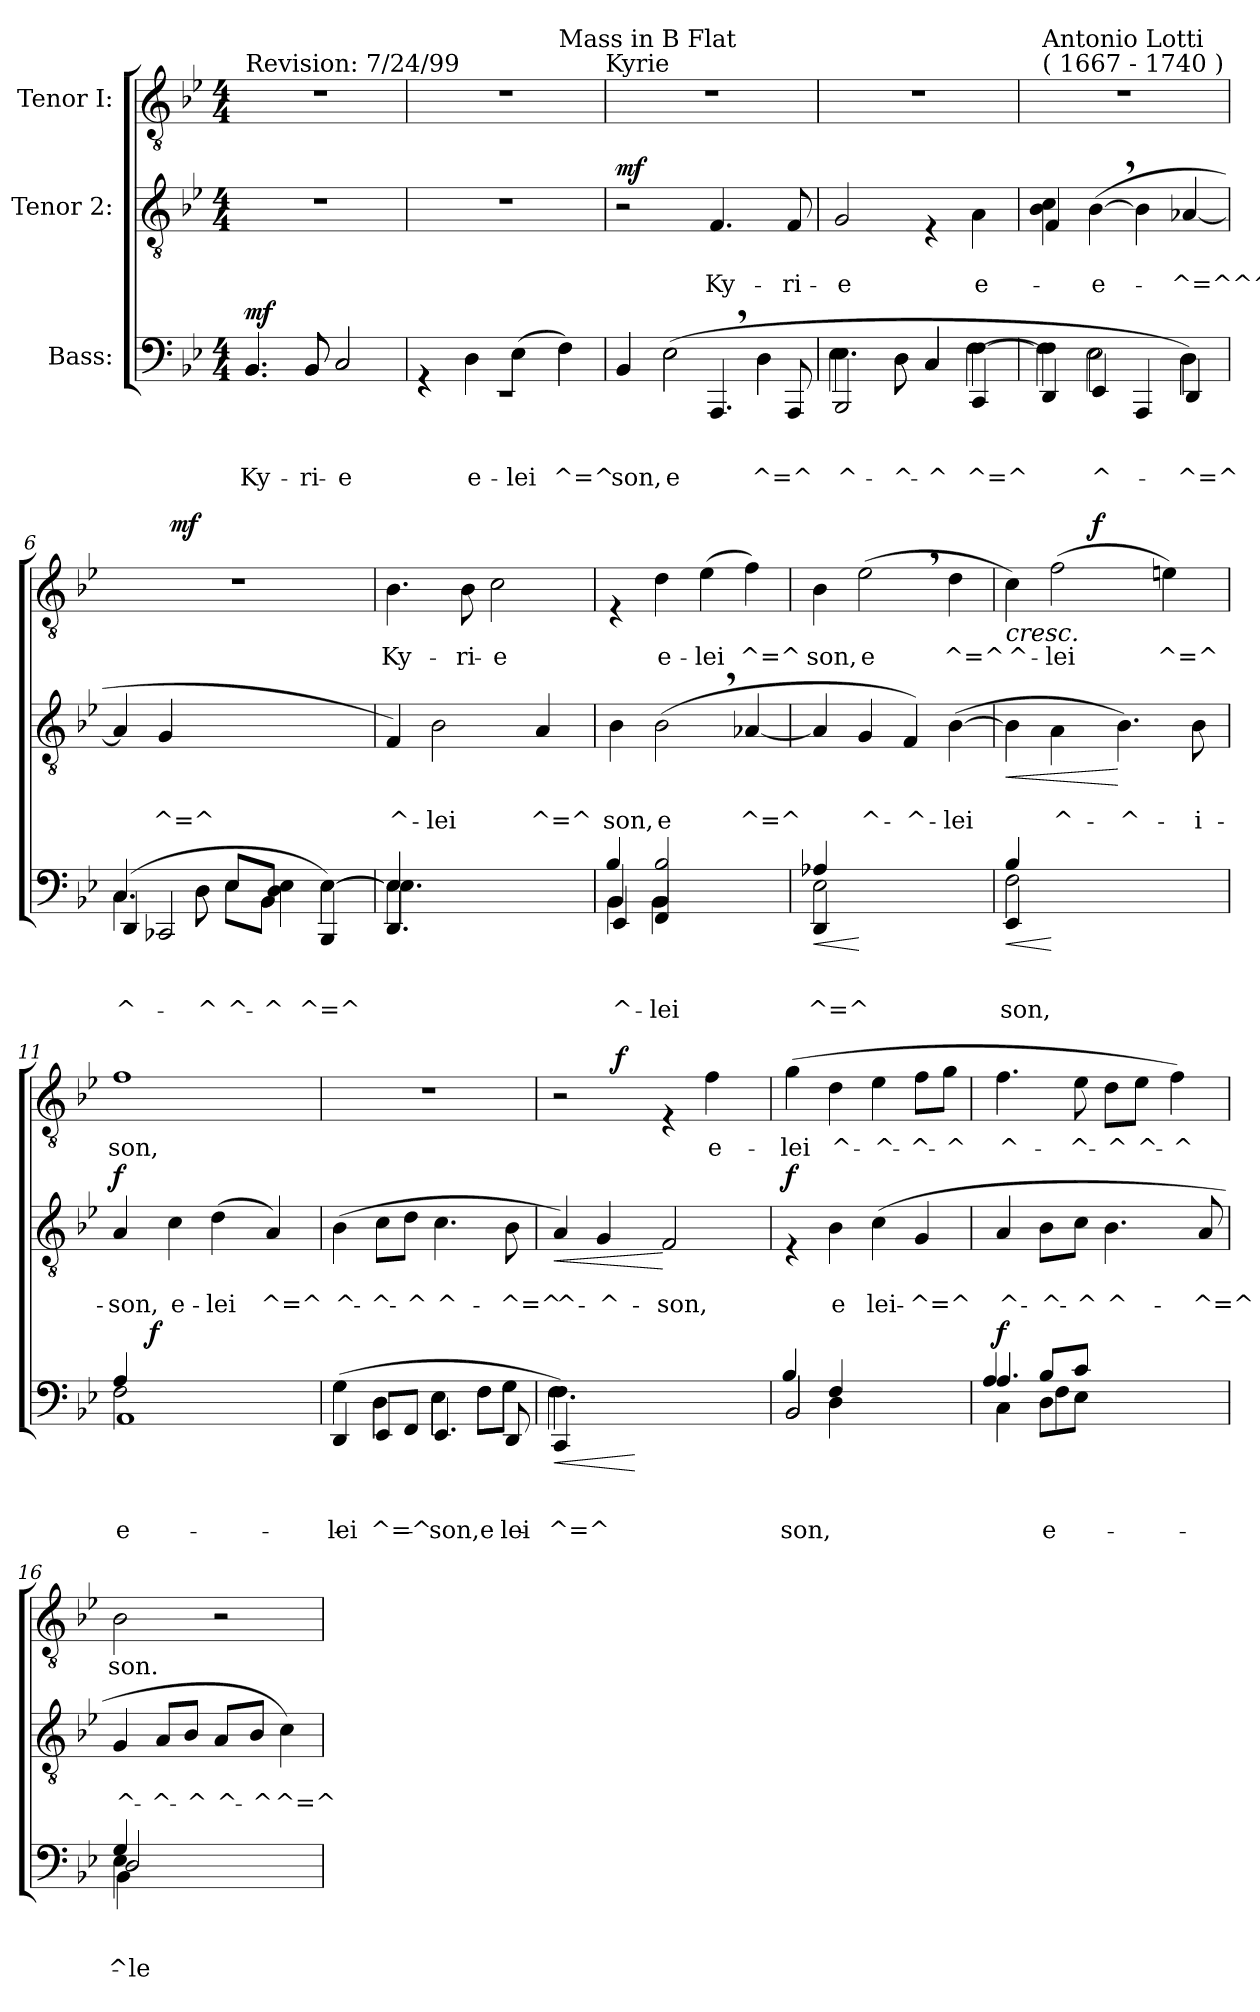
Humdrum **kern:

**kern	**text	**text	**text	**dynam	**kern	**text	**text	**dynam	**kern	**text	**dynam
*part3	*part3	*part3	*part3	*part3	*part2	*part2	*part2	*part2	*part1	*part1	*part1
*staff3	*staff3	*staff3	*staff3	*staff3	*staff2	*staff2	*staff2	*staff2	*staff1	*staff1	*staff1
*I"Bass:	*	*	*	*	*I"Tenor 2:	*	*	*	*I"Tenor I:	*	*
*clefF4	*	*	*	*	*clefGv2	*	*	*	*clefGv2	*	*
*k[b-e-]	*	*	*	*	*k[b-e-]	*	*	*	*k[b-e-]	*	*
*B-:	*	*	*	*	*B-:	*	*	*	*B-:	*	*
*M4/4	*	*	*	*	*M4/4	*	*	*	*M4/4	*	*
=1	=1	=1	=1	=1	=1	=1	=1	=1	=1	=1	=1
!	!	!	!	!	!	!	!	!	!LO:TX:a:t=Revision&colon;  7/24/99	!	!
!	!	!	!LO:LY:b	!LO:DY:a	!	!	!	!	!	!	!
*^	*	*	*	*	*	*	*	*	*	*	*
4.BB-/	4.BB-/	.	.	Ky-	mf	1r	.	.	.	1r	.	.
!	!	!	!	!LO:LY:b	!	!	!	!	!	!	!	!
8BB-/	8BB-/	.	.	-ri-	.	.	.	.	.	.	.	.
!	!	!	!	!LO:LY:b	!	!	!	!	!	!	!	!
2C/	2C/	.	.	-e	.	.	.	.	.	.	.	.
=2	=2	=2	=2	=2	=2	=2	=2	=2	=2	=2	=2	=2
*	*^	*	*	*	*	*	*	*	*	*^	*	*
4rGG	1rEE	4rGG	.	.	.	.	1r	.	.	.	1r	2.ryy	.	.
!	!	!	!	!	!LO:LY:b	!	!	!	!	!	!	!	!	!
4D\	.	4D\	.	.	e-	.	.	.	.	.	.	.	.	.
!	!	!	!	!	!LO:LY:b	!	!	!	!	!	!	!	!	!
(>4E-\	.	4E-\	.	.	-lei	.	.	.	.	.	.	.	.	.
!	!	!	!	!	!	!	!	!	!	!	!	!LO:TX:a:t=Mass in B Flat	!	!
!	!	!	!	!	!LO:LY:b	!	!	!	!	!	!	!	!	!
4F\)	.	4F\	.	.	^=^	.	.	.	.	.	.	4ryy	.	.
!	!	!	!	!	!	!	!	!	!	!	!LO:TX:a:t=Kyrie	!	!	!
=3	=3	=3	=3	=3	=3	=3	=3	=3	=3	=3	=3	=3	=3	=3
!	!	!	!	!	!LO:LY:b	!	!	!	!	!LO:DY:a	!	!	!	!
*	*	*	*	*	*	*	*	*	*	*	*v	*v	*	*
4BB-/	4BB-/	2ryy	.	.	son,	.	2r	.	.	mf	1r	.	.
!	!	!	!	!	!LO:LY:b	!	!	!	!	!	!	!	!
(>2E-,<\	2E-\	.	.	.	e	.	.	.	.	.	.	.	.
!	!	!	!	!	!	!	!	!	!LO:LY:b	!	!	!	!
.	.	4.AAA/	.	.	.	.	4.F/	.	Ky-	.	.	.	.
!	!	!	!	!	!LO:LY:b	!	!	!	!	!	!	!	!
4D\	4D\	.	.	.	^=^	.	.	.	.	.	.	.	.
!	!	!	!	!	!	!	!	!	!LO:LY:b	!	!	!	!
.	.	8AAA/	.	.	.	.	8F/	.	-ri-	.	.	.	.
=4	=4	=4	=4	=4	=4	=4	=4	=4	=4	=4	=4	=4	=4
!	!	!	!	!	!LO:LY:b	!	!	!	!LO:LY:b	!	!	!	!
4.E-\	2BBB-/	4.E-\	.	.	^-	.	2G/	.	-e	.	1r	.	.
!	!	!	!	!	!LO:LY:b	!	!	!	!	!	!	!	!
8D\	.	8D\	.	.	-^-	.	.	.	.	.	.	.	.
!	!	!	!	!	!LO:LY:b	!	!	!	!	!	!	!	!
4C/	4ryy	4C/	.	.	-^	.	4rE	.	.	.	.	.	.
!	!	!	!	!	!LO:LY:b	!	!	!	!LO:LY:b	!	!	!	!
[>4F\	4CC/	[>4F\	.	.	^=^	.	4A\	.	e-	.	.	.	.
=5	=5	=5	=5	=5	=5	=5	=5	=5	=5	=5	=5	=5	=5
*	*	*	*	*	*	*	*^	*	*	*	*	*	*
!	!	!	!	!	!	!	!	!	!	!	!	!LO:TX:a:t=( 1667 - 1740 )	!	!
!	!	!	!	!	!	!	!	!	!	!	!	!LO:TX:a:t=Antonio Lotti	!	!
4F\]	4DD/	4F\]	.	.	.	.	(>4B-\ 4c\	4F/	.	.	.	1r	.	.
!	!	!	!	!	!LO:LY:b	!	!	!	!	!LO:LY:b	!	!	!	!
2E-\	4EE-/	2E-\	.	.	^-	.	(>[>4B-,<\	2.ryy	.	-e-	.	.	.	.
.	4AAA/	.	.	.	.	.	4B-\]	.	.	.	.	.	.	.
!	!	!	!	!	!LO:LY:b	!	!	!	!	!LO:LY:b	!	!	!	!
4D\)	4DD/	4D\	.	.	-^=^	.	[<4A-X/	.	.	-^=^^^	.	.	.	.
*	*	*	*	*	*	*	*v	*v	*	*	*	*	*	*
!!LO:LB:g=z
=6	=6	=6	=6	=6	=6	=6	=6	=6	=6	=6	=6	=6	=6
!	!	!	!	!	!LO:LY:b	!	!	!	!	!	!	!	!
*	*	*^	*	*	*	*	*	*	*	*	*^	*	*
(<4.C/	4DD/	4.C\	2.ryy	.	.	^-	.	4A-/]	.	.	.	1r	4ryy	.	.
!	!	!	!	!	!	!	!	!	!	!LO:LY:b	!	!	!	!	!
.	2CC-X/	.	.	.	.	.	.	4G/	.	^=^	.	.	32ryy	.	.
!	!	!	!	!	!	!	!	!	!	!	!	!	!	!	!LO:DY:a
.	.	.	.	.	.	.	.	.	.	.	.	.	2ryy	.	mf
!	!	!	!	!	!	!LO:LY:b	!	!	!	!	!	!	!	!	!
8D\	.	8D\	.	.	.	-^	.	.	.	.	.	.	.	.	.
!	!	!	!	!	!	!LO:LY:b	!	!	!	!	!	!	!	!	!
8E-\L	.	8E-/L	.	.	.	^-	.	2ryy	.	.	.	.	.	.	.
!	!	!	!	!	!	!LO:LY:b	!	!	!	!	!	!	!	!	!
8BB-\J	.	8BB-/J	.	.	.	-^	.	.	.	.	.	.	.	.	.
!	!	!	!	!	!	!LO:LY:b	!	!	!	!	!	!	!	!	!
[>4E-\)	4BBB-/	[>4E-\	4D\ 4E-\	.	.	^=^	.	.	.	.	.	.	.	.	.
.	.	.	.	.	.	.	.	.	.	.	.	.	8..ryy	.	.
=7	=7	=7	=7	=7	=7	=7	=7	=7	=7	=7	=7	=7	=7	=7	=7
!	!	!	!	!	!	!	!	!	!	!LO:LY:b	!	!	!	!LO:LY:b	!
*	*	*	*	*	*	*	*	*	*	*	*	*v	*v	*	*
4E-\]	4.DD/	4E-/]	4.E-\	.	.	.	.	4F/)	.	^-	.	4.B-\	Ky-	.
!	!	!	!	!	!	!	!	!	!	!LO:LY:b	!	!	!	!
2ryy	.	2ryy	.	.	.	.	.	2B-\	.	-lei	.	.	.	.
!	!	!	!	!	!	!	!	!	!	!	!	!	!LO:LY:b	!
.	2ryy	.	2ryy	.	.	.	.	.	.	.	.	8B-\	-ri-	.
!	!	!	!	!	!	!	!	!	!	!	!	!	!LO:LY:b	!
.	.	.	.	.	.	.	.	.	.	.	.	2c\	-e	.
!	!	!	!	!	!	!	!	!	!	!LO:LY:b	!	!	!	!
8ryy	.	8ryy	.	.	.	.	.	4A/	.	^=^	.	.	.	.
8ryy	8ryy	8ryy	8ryy	.	.	.	.	.	.	.	.	.	.	.
=8	=8	=8	=8	=8	=8	=8	=8	=8	=8	=8	=8	=8	=8	=8
!	!	!	!	!	!	!LO:LY:b	!	!	!	!LO:LY:b	!	!	!	!
4BB-/	4EE-/	4B-/	4BB-\	.	.	^-	.	4B-\	.	son,	.	4rE	.	.
!	!	!	!	!	!	!LO:LY:b	!	!	!	!LO:LY:b	!	!	!LO:LY:b	!
4FF/	2B-/	4BB-\	4BB-/	.	.	-lei	.	(>2B-,<\	.	e	.	4d\	e-	.
!	!	!	!	!	!	!	!	!	!	!	!	!	!LO:LY:b	!
4ryy	.	4ryy	4ryy	.	.	.	.	.	.	.	.	(>4e-\	-lei	.
!	!	!	!	!	!	!	!	!	!	!LO:LY:b	!	!	!LO:LY:b	!
4ryy	4ryy	4ryy	4ryy	.	.	.	.	[<4A-X/	.	^=^	.	4f\)	^=^	.
=9	=9	=9	=9	=9	=9	=9	=9	=9	=9	=9	=9	=9	=9	=9
!	!	!	!	!	!	!LO:LY:b	!LO:HP:b	!	!	!	!	!	!LO:LY:b	!
2ryy	2E-\	4DD/	4A-/	.	.	^=^	<	4A-/]	.	.	.	4B-\	son,	.
!	!	!	!	!	!	!	!	!	!	!LO:LY:b	!	!	!LO:LY:b	!
.	.	2ryy	2ryy	.	.	.	[	4G/	.	^-	.	(>2e-,>\	e	.
!	!	!	!	!	!	!	!	!	!	!LO:LY:b	!	!	!	!
2ryy	2ryy	.	.	.	.	.	.	4F/)	.	-^-	.	.	.	.
!	!	!	!	!	!	!	!	!	!	!LO:LY:b	!	!	!LO:LY:b	!
.	.	4ryy	4ryy	.	.	.	.	(>[>4B-\	.	-lei	.	4d\	^=^	.
=10	=10	=10	=10	=10	=10	=10	=10	=10	=10	=10	=10	=10	=10	=10
!	!	!	!	!	!	!LO:LY:b	!LO:HP:b	!	!	!	!LO:HP:b	!	!LO:LY:b	!LO:HP:b
*	*	*	*	*	*	*	*	*	*	*	*	*^	*	*
4ryy	2F\	4EE-/	4B-/	.	.	son,	<	4B-\]	.	.	<	4c\)	4ryy	^-	<
!	!	!	!	!	!	!	!	!	!	!LO:LY:b	!	!	!	!LO:LY:b	!
2ryy	.	4ryy	4ryy	.	.	.	[	4A\	.	^-	.	(>2f\	8ryy	-lei	.
.	.	.	.	.	.	.	.	.	.	.	.	.	32ryy	.	.
!	!	!	!	!	!	!	!	!	!	!	!	!	!	!	!LO:DY:a
.	.	.	.	.	.	.	.	.	.	.	.	.	2ryy	.	f
!	!	!	!	!	!	!	!	!	!	!LO:LY:b	!	!	!	!	!
.	4ryy	2ryy	2ryy	.	.	.	.	4.B-\)	.	-^-	[	.	.	.	.
!	!	!	!	!	!	!	!	!	!	!	!	!	!	!LO:LY:b	!
4ryy	4ryy	.	.	.	.	.	.	.	.	.	.	4en\)	.	^=^	[
!	!	!	!	!	!	!	!	!	!	!LO:LY:b	!	!	!	!	!
.	.	.	.	.	.	.	.	8B-\	.	-i-	.	.	.	.	.
.	.	.	.	.	.	.	.	.	.	.	.	.	16.ryy	.	.
!!LO:LB:g=z
=11	=11	=11	=11	=11	=11	=11	=11	=11	=11	=11	=11	=11	=11	=11	=11
!	!	!	!	!	!	!LO:LY:b	!	!	!	!LO:LY:b	!LO:DY:a	!	!	!LO:LY:b	!
*	*	*	*	*	*	*	*	*	*	*	*	*v	*v	*	*
8.ryy	2F\	1AA	4A/	.	.	e-	.	4A/	.	-son,	f	1f	son,	.
!	!	!	!	!	!	!	!LO:DY:a	!	!	!	!	!	!	!
2ryy	.	.	.	.	.	.	f	.	.	.	.	.	.	.
!	!	!	!	!	!	!	!	!	!	!LO:LY:b	!	!	!	!
.	.	.	2.ryy	.	.	.	.	4c\	.	e-	.	.	.	.
!	!	!	!	!	!	!	!	!	!	!LO:LY:b	!	!	!	!
.	2ryy	.	.	.	.	.	.	(>4d\	.	-lei	.	.	.	.
4ryy	.	.	.	.	.	.	.	.	.	.	.	.	.	.
!	!	!	!	!	!	!	!	!	!	!LO:LY:b	!	!	!	!
.	.	.	.	.	.	.	.	4A/)	.	^=^	.	.	.	.
16ryy	.	.	.	.	.	.	.	.	.	.	.	.	.	.
*v	*v	*v	*v	*	*	*	*	*	*	*	*	*	*	*
!!LO:LB:g=z
=12	=12	=12	=12	=12	=12	=12	=12	=12	=12	=12	=12
!	!	!	!LO:LY:b	!	!	!	!LO:LY:b	!	!	!	!
*^	*	*	*	*	*	*	*	*	*	*	*
*	*^	*	*	*	*	*	*	*	*	*	*	*
(>4G\	4DD/	4G\	.	.	-lei	.	(>4B-\	.	^-	.	1r	.	.
!	!	!	!	!	!LO:LY:b	!	!	!	!LO:LY:b	!	!	!	!
8EE-/L	4D\	4D\	.	.	^=^	.	8c\L	.	-^-	.	.	.	.
!	!	!	!	!	!	!	!	!	!LO:LY:b	!	!	!	!
8FF/J	.	.	.	.	.	.	8d\J	.	-^	.	.	.	.
!	!	!	!	!	!LO:LY:b	!	!	!	!LO:LY:b	!	!	!	!
4.EE-/	4E-i\	4E-i\	.	.	son,	.	4.c\	.	^-	.	.	.	.
!	!	!	!	!	!LO:LY:b	!	!	!	!	!	!	!	!
.	8F\L	8F\L	.	.	e-	.	.	.	.	.	.	.	.
!	!	!	!	!	!LO:LY:b	!	!	!	!LO:LY:b	!	!	!	!
8DD/	8G\J	8G\J	.	.	-lei	.	8B-\	.	-^=^	.	.	.	.
=13	=13	=13	=13	=13	=13	=13	=13	=13	=13	=13	=13	=13	=13
!	!	!	!	!	!LO:LY:b	!LO:HP:b	!	!	!LO:LY:b	!LO:HP:b	!	!	!
*	*	*^	*	*	*	*	*	*	*	*	*^	*	*
2ryy	4.F\)	4CC/	4.F\	.	.	^=^	<	4A/)	.	^-	<	2r	4ryy	.	.
!	!	!	!	!	!	!	!	!	!	!LO:LY:b	!	!	!	!	!
.	.	2ryy	.	.	.	.	.	4G/	.	-^-	.	.	16ryy	.	.
!	!	!	!	!	!	!	!	!	!	!	!	!	!	!	!LO:DY:a
.	.	.	.	.	.	.	.	.	.	.	.	.	2ryy	.	f
.	2ryy	.	2ryy	.	.	.	[	.	.	.	.	.	.	.	.
!	!	!	!	!	!	!	!	!	!	!LO:LY:b	!	!	!	!	!
2ryy	.	.	.	.	.	.	.	2F/	.	-son,	[	4rE	.	.	.
!	!	!	!	!	!	!	!	!	!	!	!	!	!	!LO:LY:b	!
.	.	4ryy	.	.	.	.	.	.	.	.	.	4f\	.	e-	.
.	.	.	.	.	.	.	.	.	.	.	.	.	8.ryy	.	.
.	8ryy	.	8ryy	.	.	.	.	.	.	.	.	.	.	.	.
=14	=14	=14	=14	=14	=14	=14	=14	=14	=14	=14	=14	=14	=14	=14	=14
!	!	!	!	!	!	!LO:LY:b	!	!	!	!	!LO:DY:a	!	!	!LO:LY:b	!
*	*	*	*	*	*	*	*	*	*	*	*	*v	*v	*	*
2BB-/	4B-/	2BB-/	4ryy	.	.	son,	.	4rE	.	.	f	(>4g\	-lei	.
!	!	!	!	!	!	!	!	!	!	!LO:LY:b	!	!	!LO:LY:b	!
.	4F/	.	4D\	.	.	.	.	4B-\	.	e	.	4d\	^-	.
!	!	!	!	!	!	!	!	!	!	!LO:LY:b	!	!	!LO:LY:b	!
2ryy	2ryy	2ryy	2ryy	.	.	.	.	(>4c\	.	lei-	.	4e-\	-^-	.
!	!	!	!	!	!	!	!	!	!	!LO:LY:b	!	!	!LO:LY:b	!
.	.	.	.	.	.	.	.	4G/	.	-^=^	.	8f\L	-^-	.
!	!	!	!	!	!	!	!	!	!	!	!	!	!LO:LY:b	!
.	.	.	.	.	.	.	.	.	.	.	.	8g\J	-^	.
=15	=15	=15	=15	=15	=15	=15	=15	=15	=15	=15	=15	=15	=15	=15
!	!	!	!	!	!	!	!LO:DY:a	!	!	!LO:LY:b	!	!	!LO:LY:b	!
4.A/	4C\	4A/	4ryy	.	.	.	f	4A/	.	^-	.	4.f\	^-	.
!	!	!	!	!	!	!LO:LY:b	!	!	!	!LO:LY:b	!	!	!	!
.	8D\L	4F\	8B-/L	.	.	e-	.	8B-\L	.	-^-	.	.	.	.
!	!	!	!	!	!	!	!	!	!	!LO:LY:b	!	!	!LO:LY:b	!
2ryy	8E-\J	.	8c/J	.	.	.	.	8c\J	.	-^	.	8e-\	-^-	.
!	!	!	!	!	!	!	!	!	!	!LO:LY:b	!	!	!LO:LY:b	!
.	2ryy	2ryy	2ryy	.	.	.	.	4.B-\	.	^-	.	8d\L	-^	.
!	!	!	!	!	!	!	!	!	!	!	!	!	!LO:LY:b	!
.	.	.	.	.	.	.	.	.	.	.	.	8e-\J	^-	.
!	!	!	!	!	!	!	!	!	!	!	!	!	!LO:LY:b	!
.	.	.	.	.	.	.	.	.	.	.	.	4f\)	-^	.
!	!	!	!	!	!	!	!	!	!	!LO:LY:b	!	!	!	!
8ryy	.	.	.	.	.	.	.	8A/	.	-^=^	.	.	.	.
=16	=16	=16	=16	=16	=16	=16	=16	=16	=16	=16	=16	=16	=16	=16
!	!	!	!	!	!	!LO:LY:b	!	!	!	!LO:LY:b	!	!	!LO:LY:b	!
4E-\	2D/	4BB-\	4G/	.	.	-^le	.	4G/	.	^-	.	2B-\	son.	.
!	!	!	!	!	!	!	!	!	!	!LO:LY:b	!	!	!	!
2ryy	.	2ryy	2ryy	.	.	.	.	8A/L	.	-^-	.	.	.	.
!	!	!	!	!	!	!	!	!	!	!LO:LY:b	!	!	!	!
.	.	.	.	.	.	.	.	8B-/J	.	-^	.	.	.	.
!	!	!	!	!	!	!	!	!	!	!LO:LY:b	!	!	!	!
.	2ryy	.	.	.	.	.	.	8A/L	.	^-	.	2r	.	.
!	!	!	!	!	!	!	!	!	!	!LO:LY:b	!	!	!	!
.	.	.	.	.	.	.	.	8B-/J	.	-^	.	.	.	.
!	!	!	!	!	!	!	!	!	!	!LO:LY:b	!	!	!	!
4ryy	.	4ryy	4ryy	.	.	.	.	4c\)	.	^=^	.	.	.	.
*v	*v	*v	*v	*	*	*	*	*	*	*	*	*	*	*
=	=	=	=	=	=	=	=	=	=	=	=
*-	*-	*-	*-	*-	*-	*-	*-	*-	*-	*-	*-
